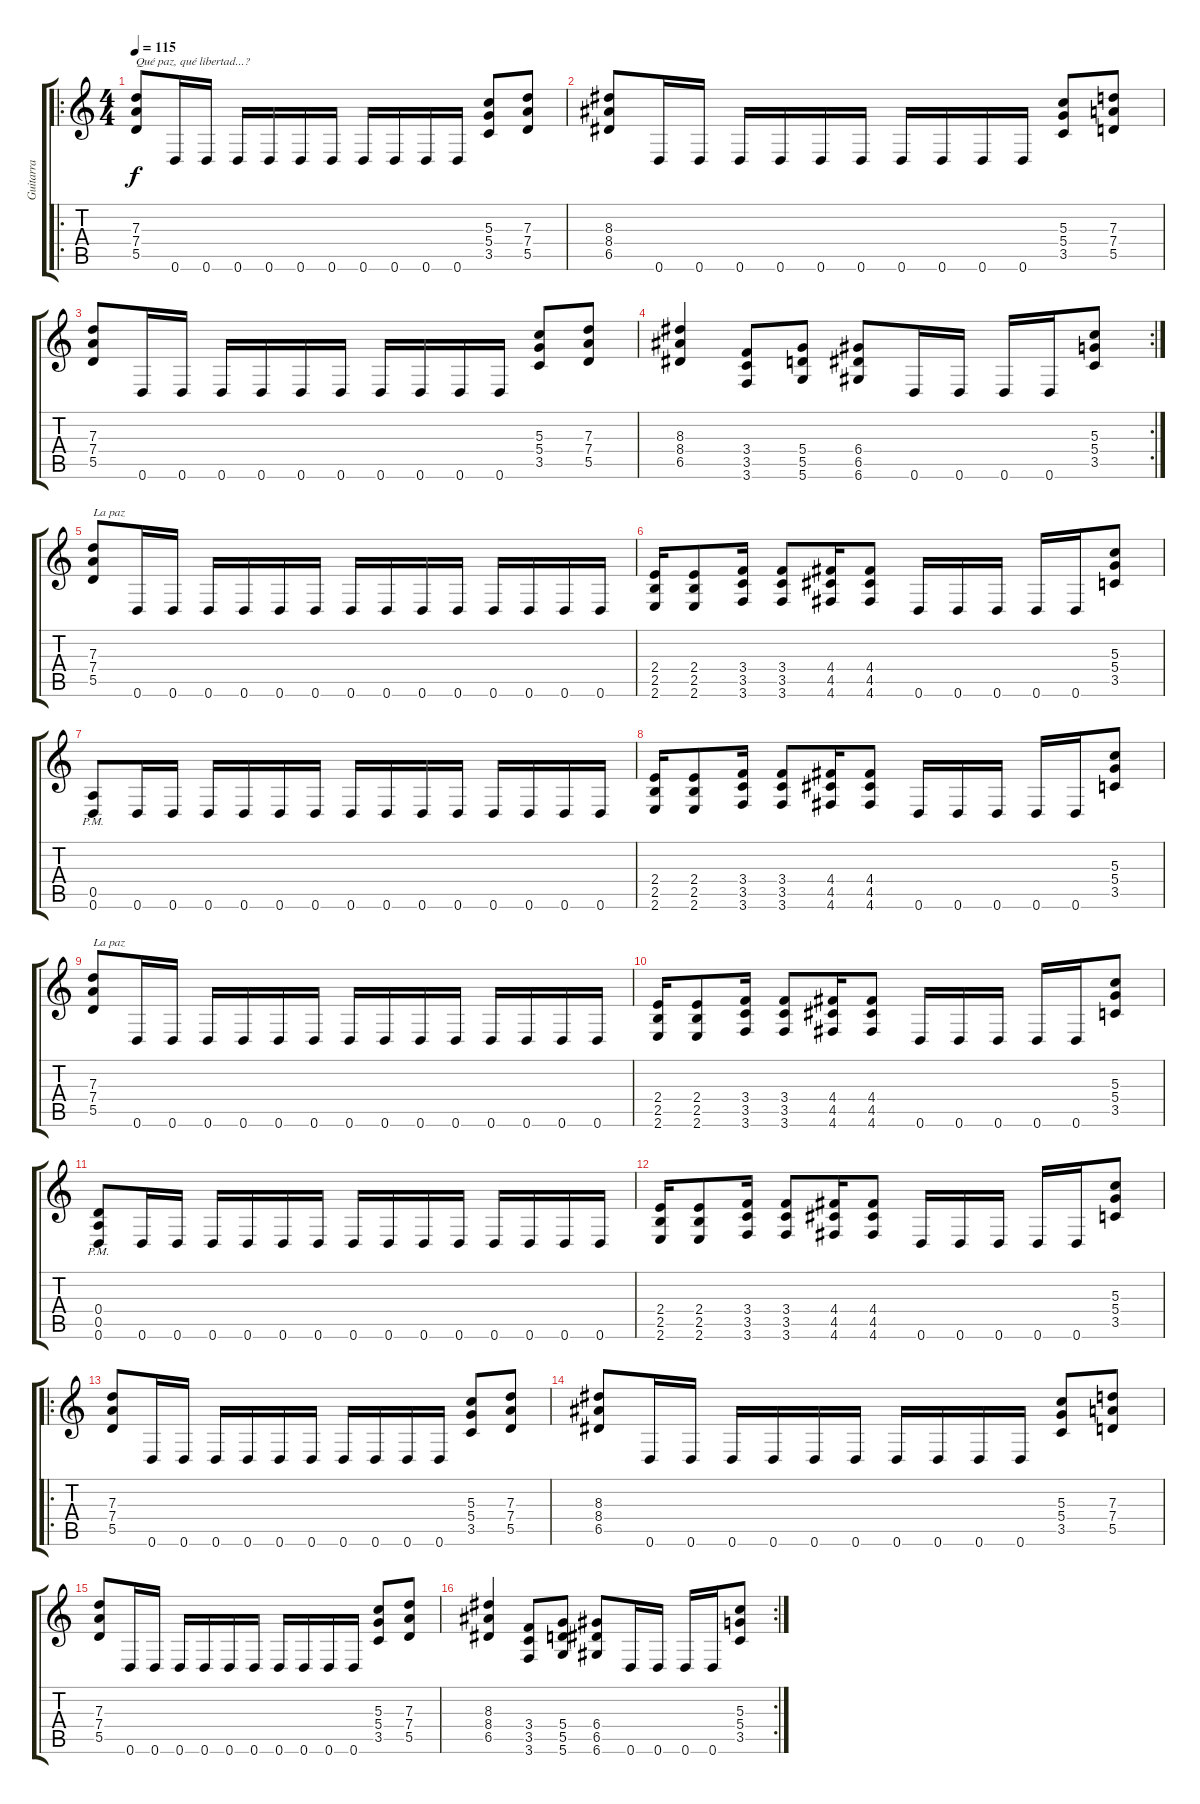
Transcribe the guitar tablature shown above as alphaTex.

\track ("Guitarra" "Guitarra") {instrument distortionguitar}
\staff {score tabs}
\tuning (E4 B3 G3 D3 A2 D2) {hide}
\ro
\ts (4 4)
\tempo 115
\clef g2
\ks c
(7.3 7.4 5.5).8{txt "Qué paz, qué libertad...?" dy f} 0.6.16 0.6.16 0.6.16 0.6.16 0.6.16 0.6.16 0.6.16 0.6.16 0.6.16 0.6.16 (5.3 5.4 3.5).8 (7.3 7.4 5.5).8 |
(8.3 8.4 6.5).8 0.6.16 0.6.16 0.6.16 0.6.16 0.6.16 0.6.16 0.6.16 0.6.16 0.6.16 0.6.16 (5.3 5.4 3.5).8 (7.3 7.4 5.5).8 |
(7.3 7.4 5.5).8 0.6.16 0.6.16 0.6.16 0.6.16 0.6.16 0.6.16 0.6.16 0.6.16 0.6.16 0.6.16 (5.3 5.4 3.5).8 (7.3 7.4 5.5).8 |
\rc 2
(8.3 8.4 6.5).4 (3.4 3.5 3.6).8 (5.4 5.5 5.6).8 (6.4 6.5 6.6).8 0.6.16 0.6.16 0.6.16 0.6.16 (5.3 5.4 3.5).8 |
(7.3 7.4 5.5).8{txt "La paz "} 0.6.16 0.6.16 0.6.16 0.6.16 0.6.16 0.6.16 0.6.16 0.6.16 0.6.16 0.6.16 0.6.16 0.6.16 0.6.16 0.6.16 |
(2.4 2.5 2.6).16 (2.4 2.5 2.6).8 (3.4 3.5 3.6).16 (3.4 3.5 3.6).8 (4.4 4.5 4.6).16 (4.4 4.5 4.6).8 0.6.16 0.6.16 0.6.16 0.6.16 0.6.16 (5.3 5.4 3.5).8 |
(0.5{pm} 0.6{pm}).8 0.6.16 0.6.16 0.6.16 0.6.16 0.6.16 0.6.16 0.6.16 0.6.16 0.6.16 0.6.16 0.6.16 0.6.16 0.6.16 0.6.16 |
(2.4 2.5 2.6).16 (2.4 2.5 2.6).8 (3.4 3.5 3.6).16 (3.4 3.5 3.6).8 (4.4 4.5 4.6).16 (4.4 4.5 4.6).8 0.6.16 0.6.16 0.6.16 0.6.16 0.6.16 (5.3 5.4 3.5).8 |
(7.3 7.4 5.5).8{txt "La paz "} 0.6.16 0.6.16 0.6.16 0.6.16 0.6.16 0.6.16 0.6.16 0.6.16 0.6.16 0.6.16 0.6.16 0.6.16 0.6.16 0.6.16 |
(2.4 2.5 2.6).16 (2.4 2.5 2.6).8 (3.4 3.5 3.6).16 (3.4 3.5 3.6).8 (4.4 4.5 4.6).16 (4.4 4.5 4.6).8 0.6.16 0.6.16 0.6.16 0.6.16 0.6.16 (5.3 5.4 3.5).8 |
(0.4{pm} 0.5{pm} 0.6{pm}).8 0.6.16 0.6.16 0.6.16 0.6.16 0.6.16 0.6.16 0.6.16 0.6.16 0.6.16 0.6.16 0.6.16 0.6.16 0.6.16 0.6.16 |
(2.4 2.5 2.6).16 (2.4 2.5 2.6).8 (3.4 3.5 3.6).16 (3.4 3.5 3.6).8 (4.4 4.5 4.6).16 (4.4 4.5 4.6).8 0.6.16 0.6.16 0.6.16 0.6.16 0.6.16 (5.3 5.4 3.5).8 |
\ro
(7.3 7.4 5.5).8 0.6.16 0.6.16 0.6.16 0.6.16 0.6.16 0.6.16 0.6.16 0.6.16 0.6.16 0.6.16 (5.3 5.4 3.5).8 (7.3 7.4 5.5).8 |
(8.3 8.4 6.5).8 0.6.16 0.6.16 0.6.16 0.6.16 0.6.16 0.6.16 0.6.16 0.6.16 0.6.16 0.6.16 (5.3 5.4 3.5).8 (7.3 7.4 5.5).8 |
(7.3 7.4 5.5).8 0.6.16 0.6.16 0.6.16 0.6.16 0.6.16 0.6.16 0.6.16 0.6.16 0.6.16 0.6.16 (5.3 5.4 3.5).8 (7.3 7.4 5.5).8 |
\rc 2
(8.3 8.4 6.5).4 (3.4 3.5 3.6).8 (5.4 5.5 5.6).8 (6.4 6.5 6.6).8 0.6.16 0.6.16 0.6.16 0.6.16 (5.3 5.4 3.5).8
